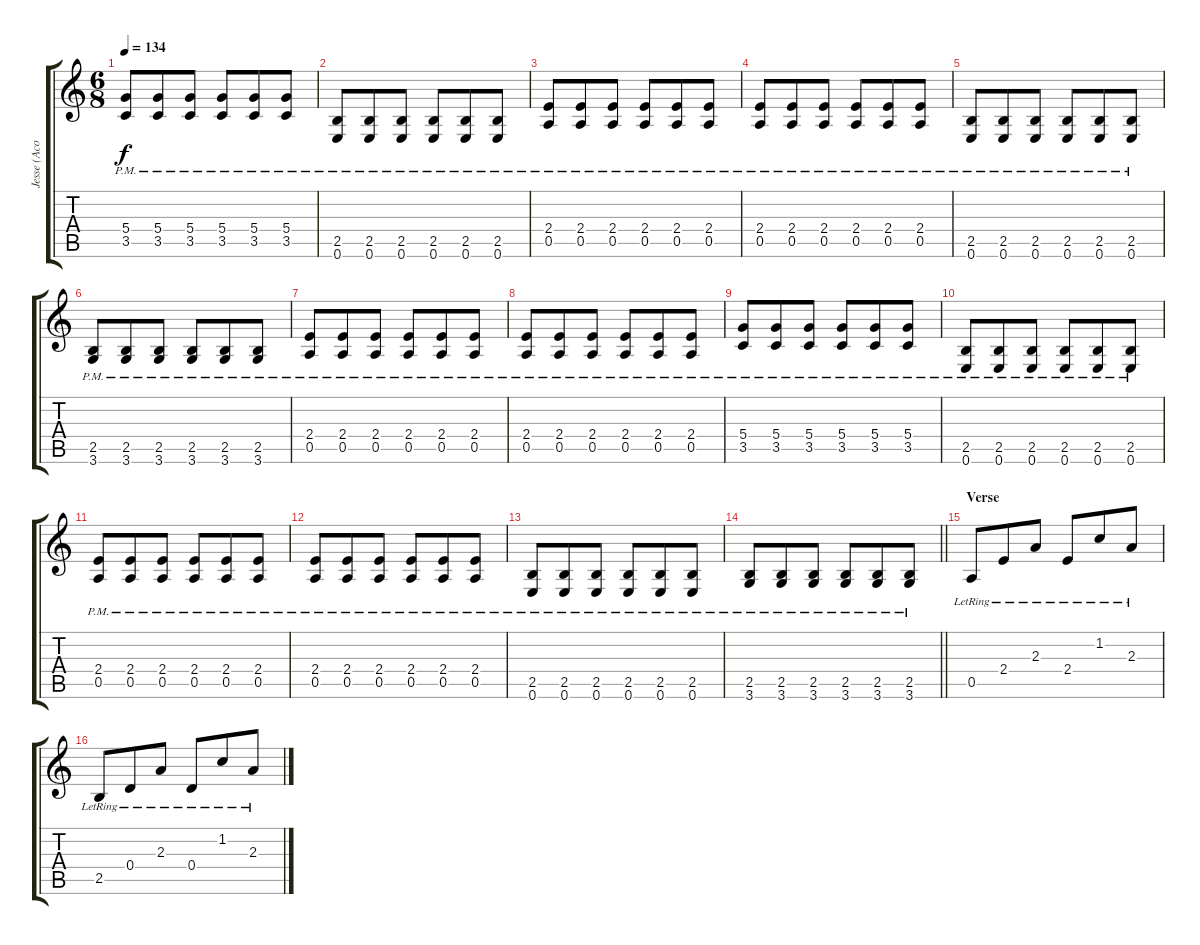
\track ("Jesse (Acoustic)" "Jesse (Aco") {instrument acousticguitarsteel}
\staff {score tabs}
\tuning (E4 B3 G3 D3 A2 E2) {hide}
\ts (6 8)
\tempo 134
\clef g2
\ks c
(5.4{pm} 3.5{pm}).8{dy f} (5.4{pm} 3.5{pm}).8 (5.4{pm} 3.5{pm}).8 (5.4{pm} 3.5{pm}).8 (5.4{pm} 3.5{pm}).8 (5.4{pm} 3.5{pm}).8 |
(2.5{pm} 0.6{pm}).8 (2.5{pm} 0.6{pm}).8 (2.5{pm} 0.6{pm}).8 (2.5{pm} 0.6{pm}).8 (2.5{pm} 0.6{pm}).8 (2.5{pm} 0.6{pm}).8 |
(2.4{pm} 0.5{pm}).8 (2.4{pm} 0.5{pm}).8 (2.4{pm} 0.5{pm}).8 (2.4{pm} 0.5{pm}).8 (2.4{pm} 0.5{pm}).8 (2.4{pm} 0.5{pm}).8 |
(2.4{pm} 0.5{pm}).8 (2.4{pm} 0.5{pm}).8 (2.4{pm} 0.5{pm}).8 (2.4{pm} 0.5{pm}).8 (2.4{pm} 0.5{pm}).8 (2.4{pm} 0.5{pm}).8 |
(2.5{pm} 0.6{pm}).8 (2.5{pm} 0.6{pm}).8 (2.5{pm} 0.6{pm}).8 (2.5{pm} 0.6{pm}).8 (2.5{pm} 0.6{pm}).8 (2.5{pm} 0.6{pm}).8 |
(2.5{pm} 3.6{pm}).8 (2.5{pm} 3.6{pm}).8 (2.5{pm} 3.6{pm}).8 (2.5{pm} 3.6{pm}).8 (2.5{pm} 3.6{pm}).8 (2.5{pm} 3.6{pm}).8 |
(2.4{pm} 0.5{pm}).8 (2.4{pm} 0.5{pm}).8 (2.4{pm} 0.5{pm}).8 (2.4{pm} 0.5{pm}).8 (2.4{pm} 0.5{pm}).8 (2.4{pm} 0.5{pm}).8 |
(2.4{pm} 0.5{pm}).8 (2.4{pm} 0.5{pm}).8 (2.4{pm} 0.5{pm}).8 (2.4{pm} 0.5{pm}).8 (2.4{pm} 0.5{pm}).8 (2.4{pm} 0.5{pm}).8 |
(5.4{pm} 3.5{pm}).8 (5.4{pm} 3.5{pm}).8 (5.4{pm} 3.5{pm}).8 (5.4{pm} 3.5{pm}).8 (5.4{pm} 3.5{pm}).8 (5.4{pm} 3.5{pm}).8 |
(2.5{pm} 0.6{pm}).8 (2.5{pm} 0.6{pm}).8 (2.5{pm} 0.6{pm}).8 (2.5{pm} 0.6{pm}).8 (2.5{pm} 0.6{pm}).8 (2.5{pm} 0.6{pm}).8 |
(2.4{pm} 0.5{pm}).8 (2.4{pm} 0.5{pm}).8 (2.4{pm} 0.5{pm}).8 (2.4{pm} 0.5{pm}).8 (2.4{pm} 0.5{pm}).8 (2.4{pm} 0.5{pm}).8 |
(2.4{pm} 0.5{pm}).8 (2.4{pm} 0.5{pm}).8 (2.4{pm} 0.5{pm}).8 (2.4{pm} 0.5{pm}).8 (2.4{pm} 0.5{pm}).8 (2.4{pm} 0.5{pm}).8 |
(2.5{pm} 0.6{pm}).8 (2.5{pm} 0.6{pm}).8 (2.5{pm} 0.6{pm}).8 (2.5{pm} 0.6{pm}).8 (2.5{pm} 0.6{pm}).8 (2.5{pm} 0.6{pm}).8 |
\barLineRight lightlight
(2.5{pm} 3.6{pm}).8 (2.5{pm} 3.6{pm}).8 (2.5{pm} 3.6{pm}).8 (2.5{pm} 3.6{pm}).8 (2.5{pm} 3.6{pm}).8 (2.5{pm} 3.6{pm}).8 |
\section ("" "Verse")
0.5{lr}.8 2.4{lr}.8 2.3{lr}.8 2.4{lr}.8 1.2{lr}.8 2.3{lr}.8 |
2.5{lr}.8 0.4{lr}.8 2.3{lr}.8 0.4{lr}.8 1.2{lr}.8 2.3{lr}.8
